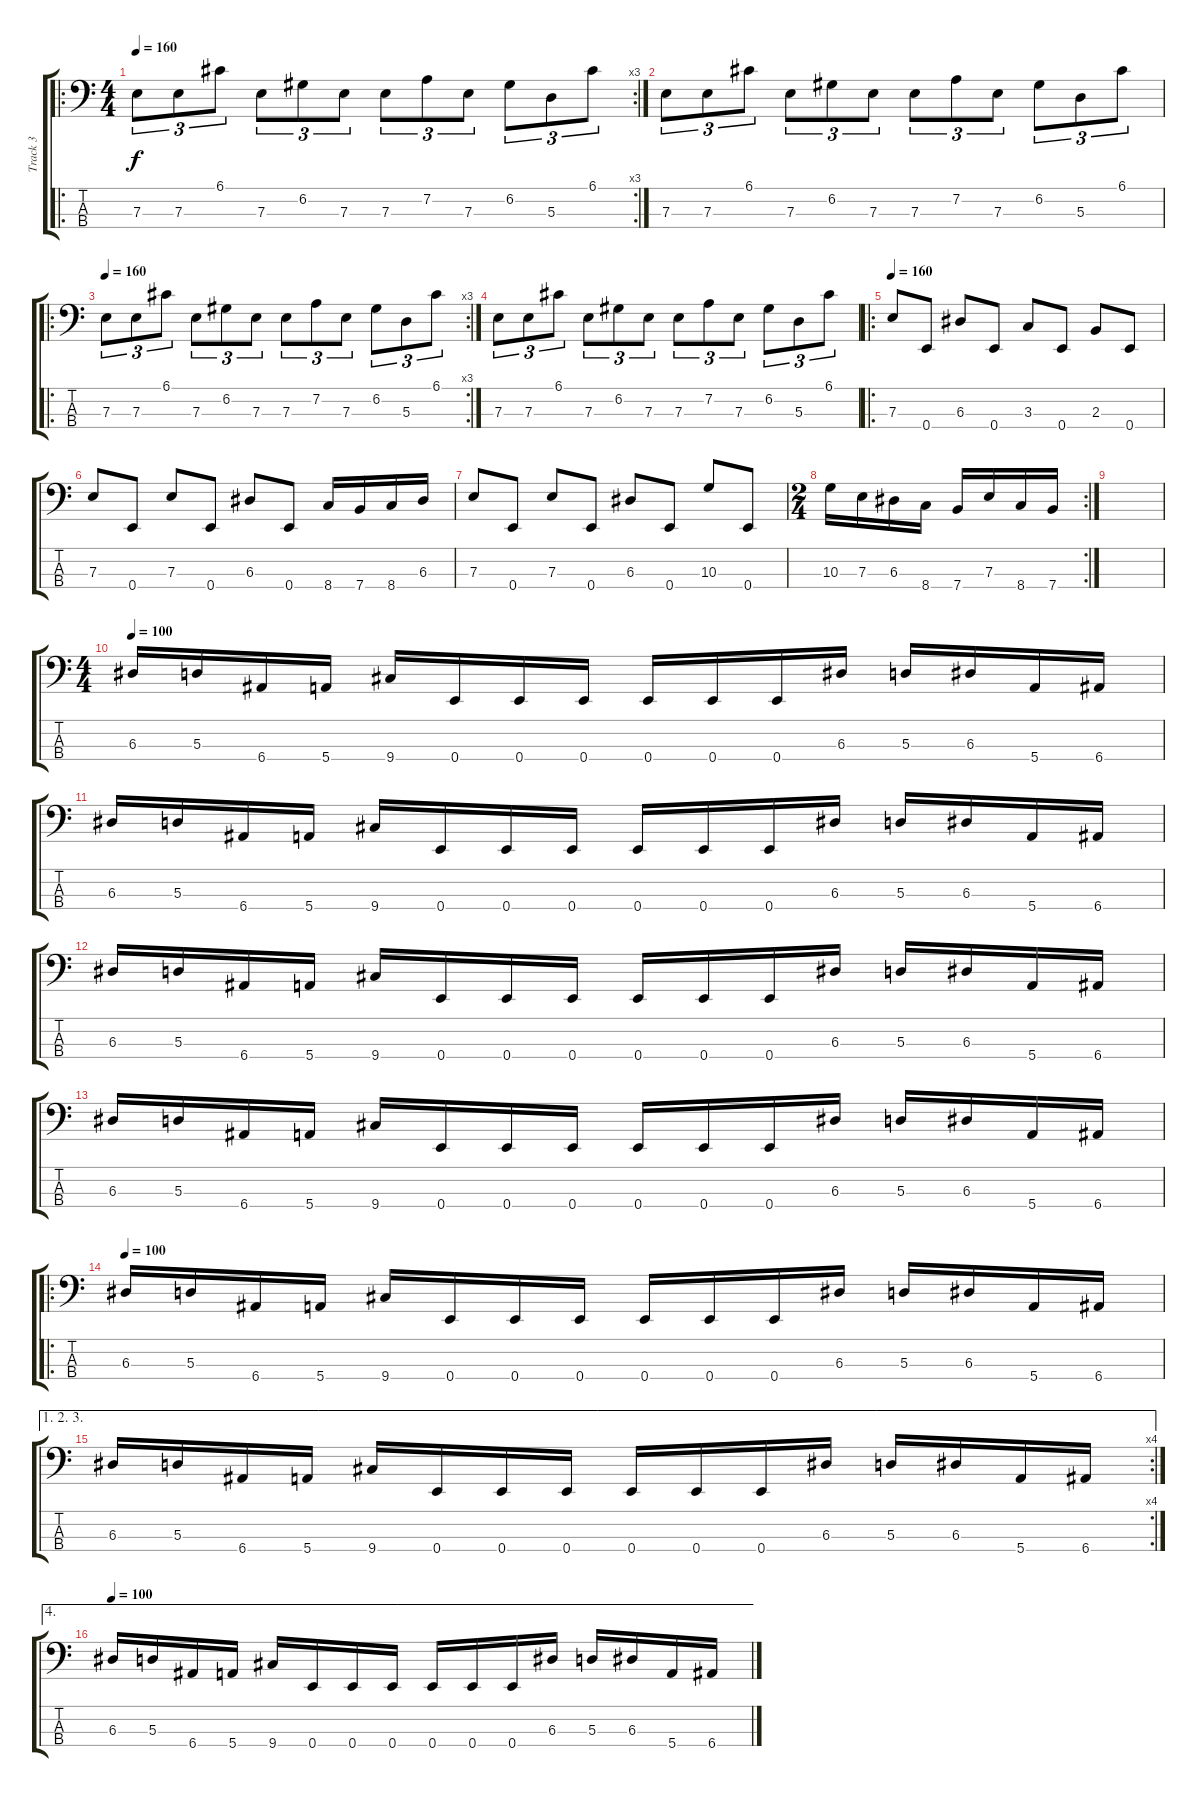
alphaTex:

\track ("Track 3" "Track 3") {instrument electricbasspick}
\staff {score tabs}
\tuning (G2 D2 A1 E1) {hide}
\ro
\rc 3
\ts (4 4)
\tempo 160
\clef f4
\ks c
7.3.8{tu (3 2) dy f} 7.3.8{tu (3 2)} 6.1.8{tu (3 2)} 7.3.8{tu (3 2)} 6.2.8{tu (3 2)} 7.3.8{tu (3 2)} 7.3.8{tu (3 2)} 7.2.8{tu (3 2)} 7.3.8{tu (3 2)} 6.2.8{tu (3 2)} 5.3.8{tu (3 2)} 6.1.8{tu (3 2)} |
7.3.8{tu (3 2)} 7.3.8{tu (3 2)} 6.1.8{tu (3 2)} 7.3.8{tu (3 2)} 6.2.8{tu (3 2)} 7.3.8{tu (3 2)} 7.3.8{tu (3 2)} 7.2.8{tu (3 2)} 7.3.8{tu (3 2)} 6.2.8{tu (3 2)} 5.3.8{tu (3 2)} 6.1.8{tu (3 2)} |
\ro
\rc 3
\tempo 160
7.3.8{tu (3 2)} 7.3.8{tu (3 2)} 6.1.8{tu (3 2)} 7.3.8{tu (3 2)} 6.2.8{tu (3 2)} 7.3.8{tu (3 2)} 7.3.8{tu (3 2)} 7.2.8{tu (3 2)} 7.3.8{tu (3 2)} 6.2.8{tu (3 2)} 5.3.8{tu (3 2)} 6.1.8{tu (3 2)} |
7.3.8{tu (3 2)} 7.3.8{tu (3 2)} 6.1.8{tu (3 2)} 7.3.8{tu (3 2)} 6.2.8{tu (3 2)} 7.3.8{tu (3 2)} 7.3.8{tu (3 2)} 7.2.8{tu (3 2)} 7.3.8{tu (3 2)} 6.2.8{tu (3 2)} 5.3.8{tu (3 2)} 6.1.8{tu (3 2)} |
\ro
\tempo 160
7.3.8 0.4.8 6.3.8 0.4.8 3.3.8 0.4.8 2.3.8 0.4.8 |
7.3.8 0.4.8 7.3.8 0.4.8 6.3.8 0.4.8 8.4.16 7.4.16 8.4.16 6.3.16 |
7.3.8 0.4.8 7.3.8 0.4.8 6.3.8 0.4.8 10.3.8 0.4.8 |
\rc 2
\ts (2 4)
10.3.16 7.3.16 6.3.16 8.4.16 7.4.16 7.3.16 8.4.16 7.4.16 |
|
\ts (4 4)
\tempo 100
6.3.16 5.3.16 6.4.16 5.4.16 9.4.16 0.4.16 0.4.16 0.4.16 0.4.16 0.4.16 0.4.16 6.3.16 5.3.16 6.3.16 5.4.16 6.4.16 |
6.3.16 5.3.16 6.4.16 5.4.16 9.4.16 0.4.16 0.4.16 0.4.16 0.4.16 0.4.16 0.4.16 6.3.16 5.3.16 6.3.16 5.4.16 6.4.16 |
6.3.16 5.3.16 6.4.16 5.4.16 9.4.16 0.4.16 0.4.16 0.4.16 0.4.16 0.4.16 0.4.16 6.3.16 5.3.16 6.3.16 5.4.16 6.4.16 |
6.3.16 5.3.16 6.4.16 5.4.16 9.4.16 0.4.16 0.4.16 0.4.16 0.4.16 0.4.16 0.4.16 6.3.16 5.3.16 6.3.16 5.4.16 6.4.16 |
\ro
\tempo 100
6.3.16 5.3.16 6.4.16 5.4.16 9.4.16 0.4.16 0.4.16 0.4.16 0.4.16 0.4.16 0.4.16 6.3.16 5.3.16 6.3.16 5.4.16 6.4.16 |
\ae (1 2 3)
\rc 4
6.3.16 5.3.16 6.4.16 5.4.16 9.4.16 0.4.16 0.4.16 0.4.16 0.4.16 0.4.16 0.4.16 6.3.16 5.3.16 6.3.16 5.4.16 6.4.16 |
\ae 4
\tempo 100
6.3.16 5.3.16 6.4.16 5.4.16 9.4.16 0.4.16 0.4.16 0.4.16 0.4.16 0.4.16 0.4.16 6.3.16 5.3.16 6.3.16 5.4.16 6.4.16
